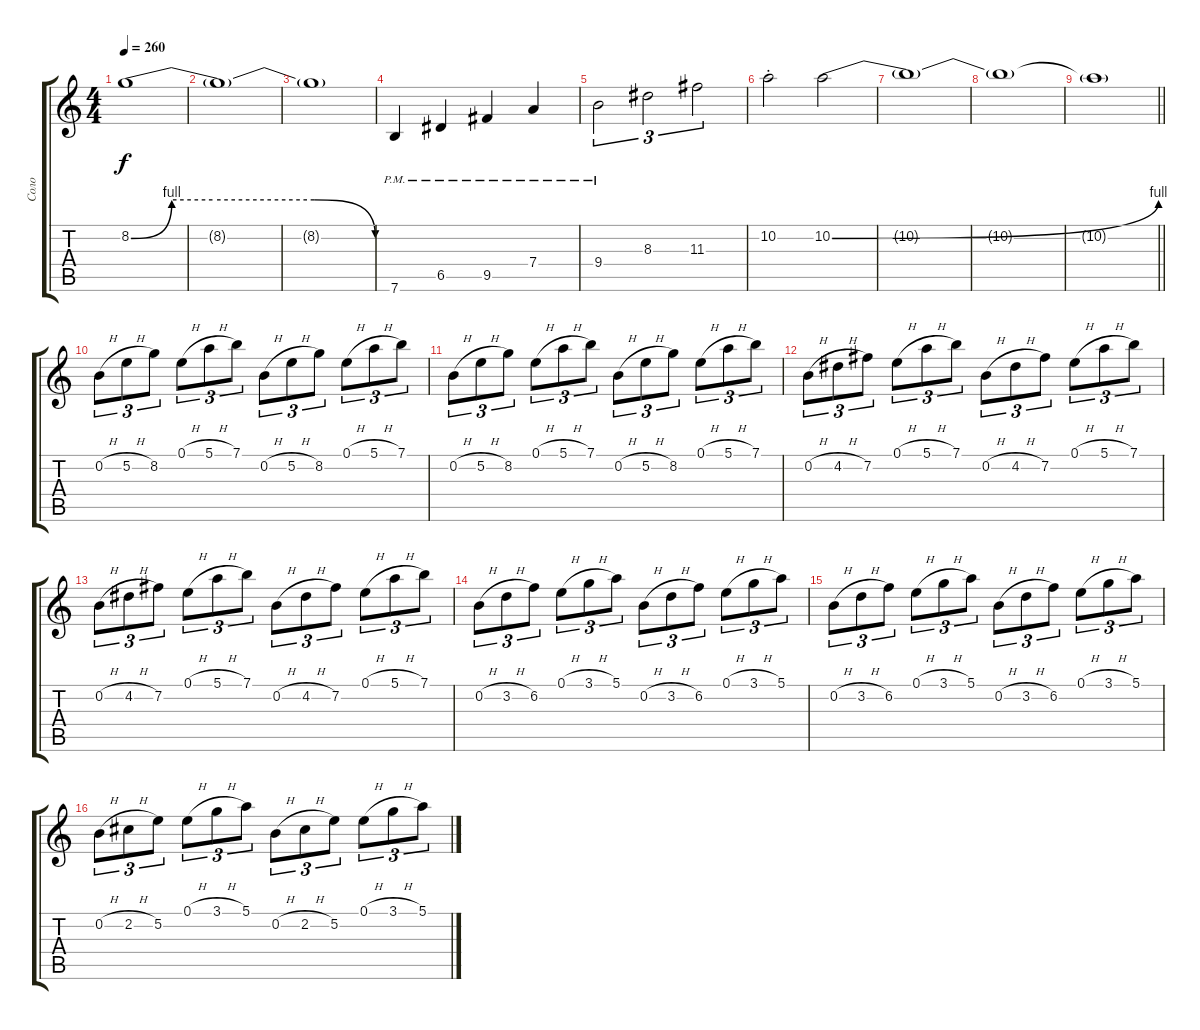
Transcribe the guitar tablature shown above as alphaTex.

\track ("Соло" "Соло") {instrument distortionguitar}
\staff {score tabs}
\tuning (E4 B3 G3 D3 A2 E2) {hide}
\ts (4 4)
\tempo 260
\clef g2
\ks c
8.2{be (custom 0 0 10 4 20 4 45 4 60 0)}.1{dy f} |
8.2{t}.1 |
8.2{t}.1 |
7.6{pm}.4 6.5{pm}.4 9.5{pm}.4 7.4{pm}.4 |
9.4{pm}.2{tu (3 2)} 8.3.2{tu (3 2)} 11.3.2{tu (3 2)} |
10.2{st}.2 10.2{be (bend 0 0 60 4)}.2 |
10.2{t}.1 |
10.2{t}.1 |
\barLineRight lightlight
10.2{t}.1 |
0.2{h}.8{tu (3 2)} 5.2{h}.8{tu (3 2)} 8.2.8{tu (3 2)} 0.1{h}.8{tu (3 2)} 5.1{h}.8{tu (3 2)} 7.1.8{tu (3 2)} 0.2{h}.8{tu (3 2)} 5.2{h}.8{tu (3 2)} 8.2.8{tu (3 2)} 0.1{h}.8{tu (3 2)} 5.1{h}.8{tu (3 2)} 7.1.8{tu (3 2)} |
0.2{h}.8{tu (3 2)} 5.2{h}.8{tu (3 2)} 8.2.8{tu (3 2)} 0.1{h}.8{tu (3 2)} 5.1{h}.8{tu (3 2)} 7.1.8{tu (3 2)} 0.2{h}.8{tu (3 2)} 5.2{h}.8{tu (3 2)} 8.2.8{tu (3 2)} 0.1{h}.8{tu (3 2)} 5.1{h}.8{tu (3 2)} 7.1.8{tu (3 2)} |
0.2{h}.8{tu (3 2)} 4.2{h}.8{tu (3 2)} 7.2.8{tu (3 2)} 0.1{h}.8{tu (3 2)} 5.1{h}.8{tu (3 2)} 7.1.8{tu (3 2)} 0.2{h}.8{tu (3 2)} 4.2{h}.8{tu (3 2)} 7.2.8{tu (3 2)} 0.1{h}.8{tu (3 2)} 5.1{h}.8{tu (3 2)} 7.1.8{tu (3 2)} |
0.2{h}.8{tu (3 2)} 4.2{h}.8{tu (3 2)} 7.2.8{tu (3 2)} 0.1{h}.8{tu (3 2)} 5.1{h}.8{tu (3 2)} 7.1.8{tu (3 2)} 0.2{h}.8{tu (3 2)} 4.2{h}.8{tu (3 2)} 7.2.8{tu (3 2)} 0.1{h}.8{tu (3 2)} 5.1{h}.8{tu (3 2)} 7.1.8{tu (3 2)} |
0.2{h}.8{tu (3 2)} 3.2{h}.8{tu (3 2)} 6.2.8{tu (3 2)} 0.1{h}.8{tu (3 2)} 3.1{h}.8{tu (3 2)} 5.1.8{tu (3 2)} 0.2{h}.8{tu (3 2)} 3.2{h}.8{tu (3 2)} 6.2.8{tu (3 2)} 0.1{h}.8{tu (3 2)} 3.1{h}.8{tu (3 2)} 5.1.8{tu (3 2)} |
0.2{h}.8{tu (3 2)} 3.2{h}.8{tu (3 2)} 6.2.8{tu (3 2)} 0.1{h}.8{tu (3 2)} 3.1{h}.8{tu (3 2)} 5.1.8{tu (3 2)} 0.2{h}.8{tu (3 2)} 3.2{h}.8{tu (3 2)} 6.2.8{tu (3 2)} 0.1{h}.8{tu (3 2)} 3.1{h}.8{tu (3 2)} 5.1.8{tu (3 2)} |
0.2{h}.8{tu (3 2)} 2.2{h}.8{tu (3 2)} 5.2.8{tu (3 2)} 0.1{h}.8{tu (3 2)} 3.1{h}.8{tu (3 2)} 5.1.8{tu (3 2)} 0.2{h}.8{tu (3 2)} 2.2{h}.8{tu (3 2)} 5.2.8{tu (3 2)} 0.1{h}.8{tu (3 2)} 3.1{h}.8{tu (3 2)} 5.1.8{tu (3 2)}
